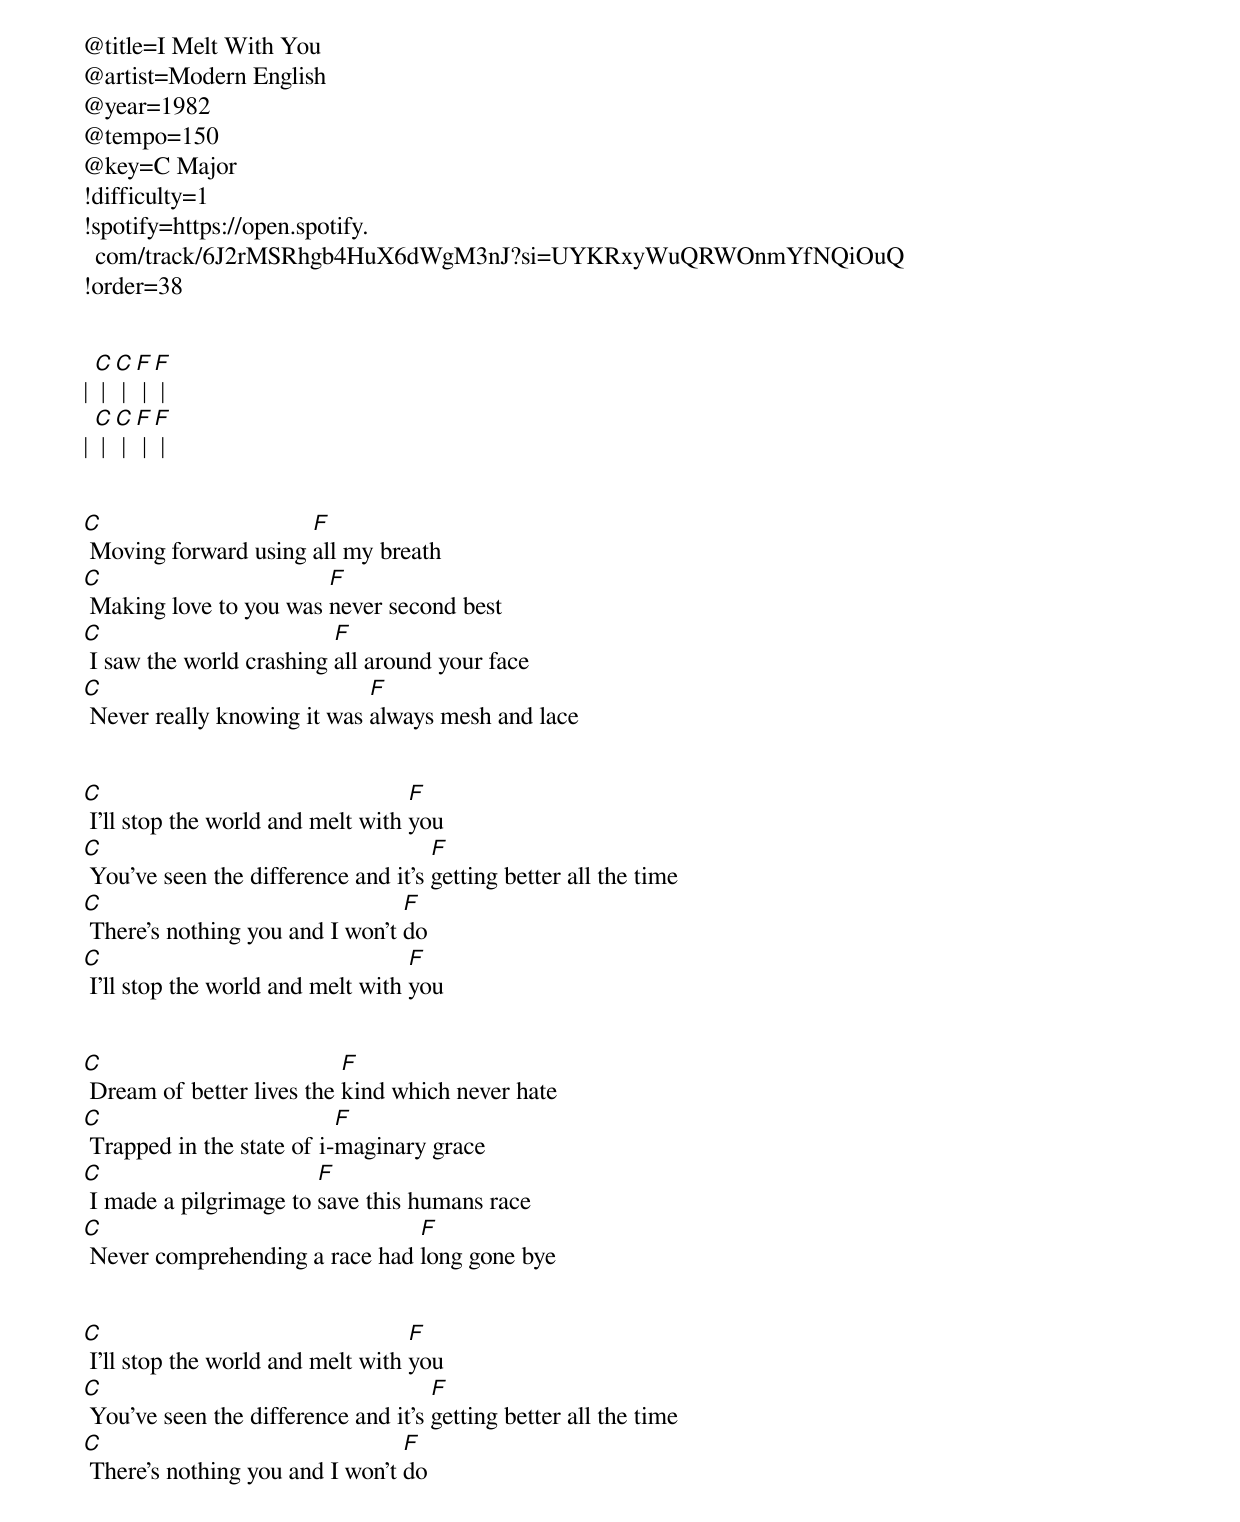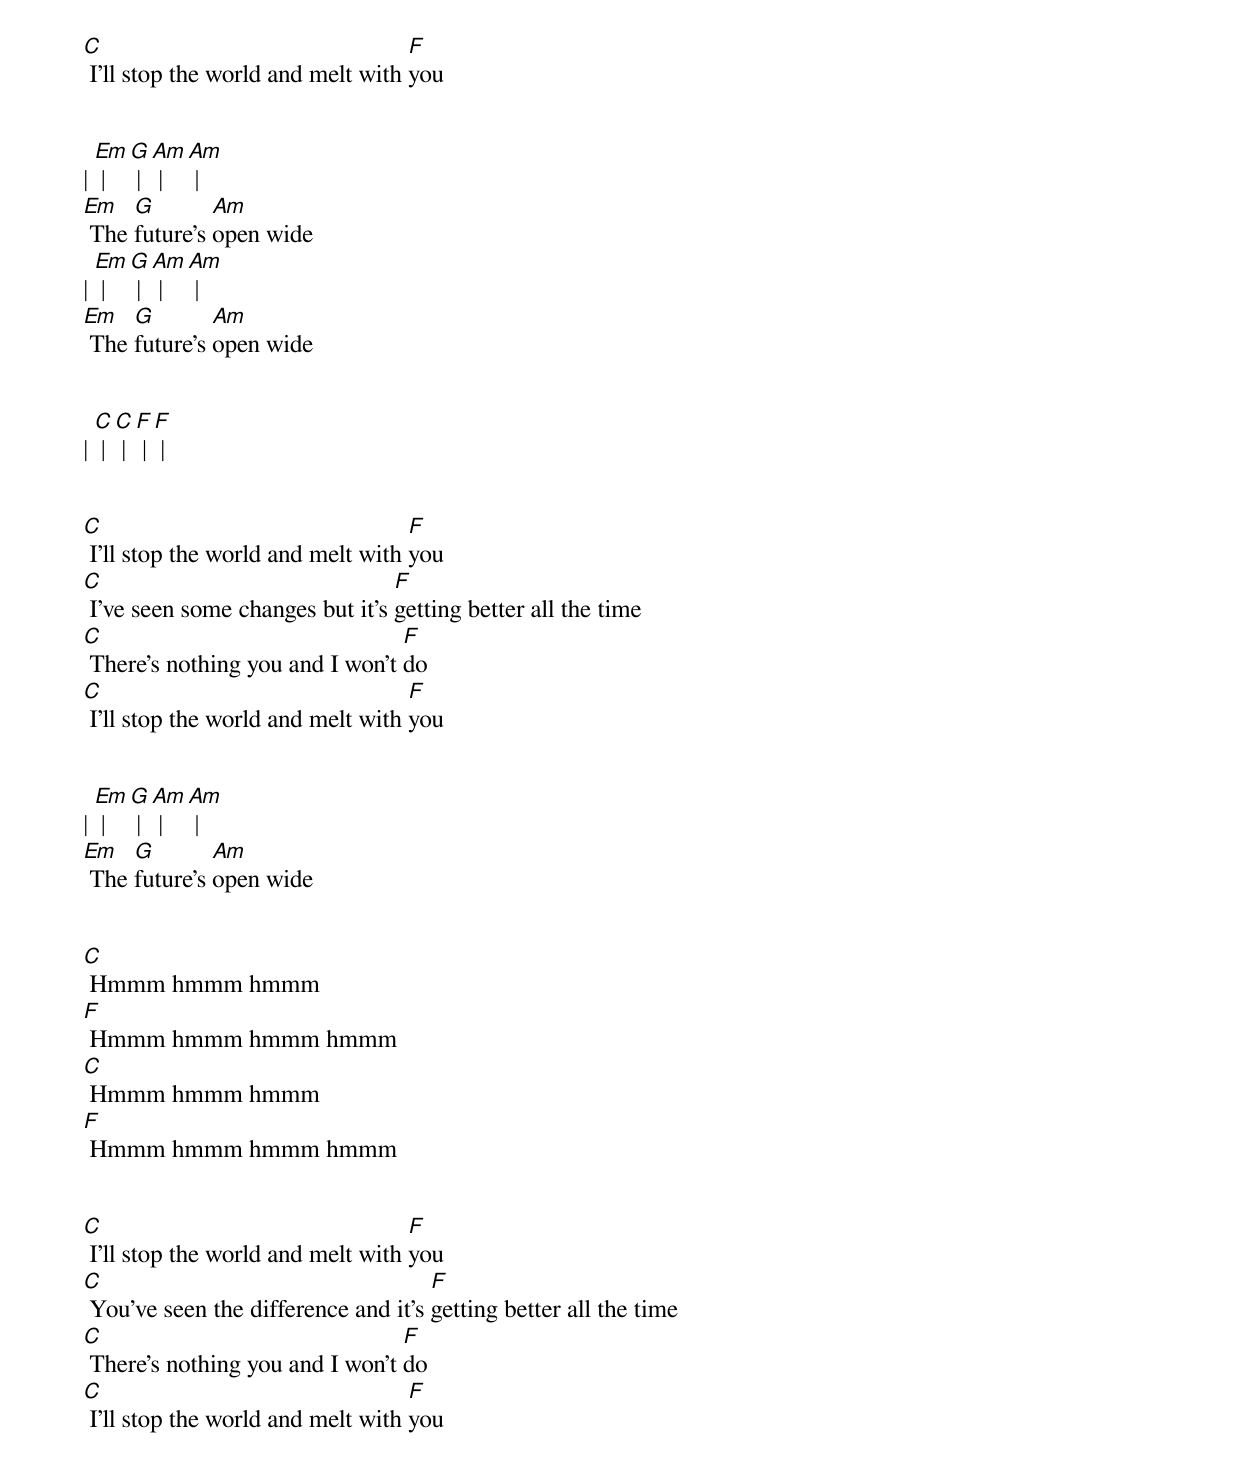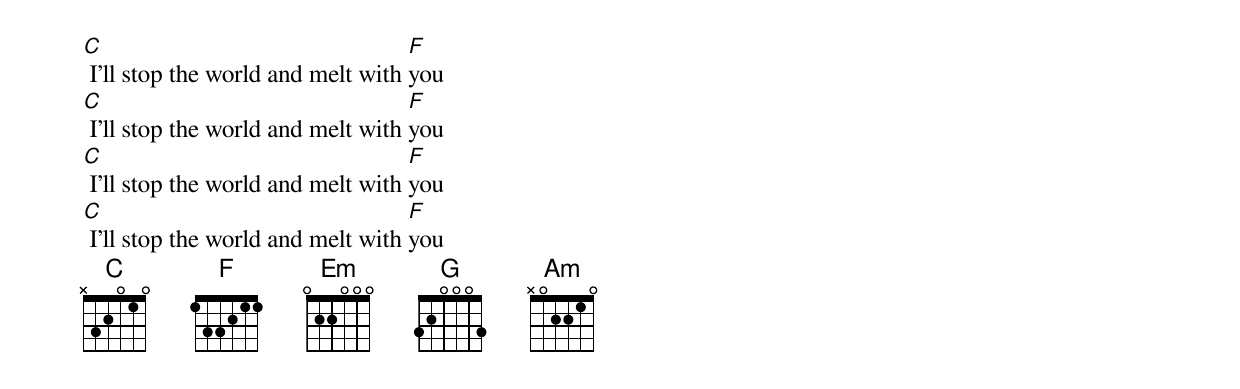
@title=I Melt With You
@artist=Modern English
@year=1982
@tempo=150
@key=C Major
!difficulty=1
!spotify=https://open.spotify.com/track/6J2rMSRhgb4HuX6dWgM3nJ?si=UYKRxyWuQRWOnmYfNQiOuQ
!order=38


| [C] | [C] | [F] | [F] |
| [C] | [C] | [F] | [F] |


[C] Moving forward using [F]all my breath
[C] Making love to you was [F]never second best
[C] I saw the world crashing [F]all around your face
[C] Never really knowing it was [F]always mesh and lace


[C] I'll stop the world and melt with [F]you
[C] You've seen the difference and it's [F]getting better all the time
[C] There's nothing you and I won't [F]do
[C] I'll stop the world and melt with [F]you


[C] Dream of better lives the [F]kind which never hate
[C] Trapped in the state of i-[F]maginary grace
[C] I made a pilgrimage to [F]save this humans race
[C] Never comprehending a race had [F]long gone bye


[C] I'll stop the world and melt with [F]you
[C] You've seen the difference and it's [F]getting better all the time
[C] There's nothing you and I won't [F]do
[C] I'll stop the world and melt with [F]you


| [Em] | [G] | [Am] | [Am] |
[Em] The [G]future's [Am]open wide
| [Em] | [G] | [Am] | [Am] |
[Em] The [G]future's [Am]open wide


| [C] | [C] | [F] | [F] |


[C] I'll stop the world and melt with [F]you
[C] I've seen some changes but it's [F]getting better all the time
[C] There's nothing you and I won't [F]do
[C] I'll stop the world and melt with [F]you


| [Em] | [G] | [Am] | [Am] |
[Em] The [G]future's [Am]open wide


[C] Hmmm hmmm hmmm
[F] Hmmm hmmm hmmm hmmm
[C] Hmmm hmmm hmmm
[F] Hmmm hmmm hmmm hmmm


[C] I'll stop the world and melt with [F]you
[C] You've seen the difference and it's [F]getting better all the time
[C] There's nothing you and I won't [F]do
[C] I'll stop the world and melt with [F]you


[C] I'll stop the world and melt with [F]you
[C] I'll stop the world and melt with [F]you
[C] I'll stop the world and melt with [F]you
[C] I'll stop the world and melt with [F]you
